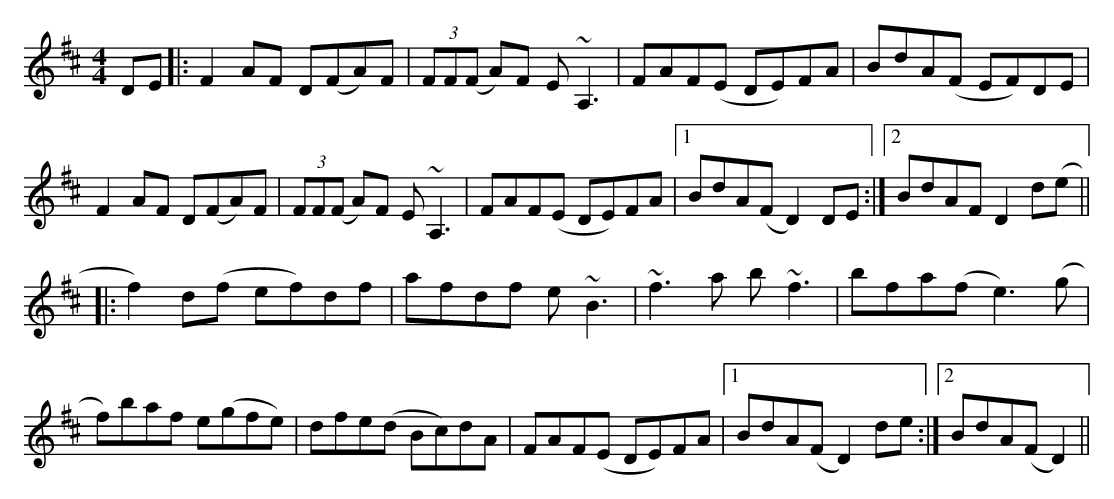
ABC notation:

X:1
M:4/4
K:D
DE|:F2AF D(FA)F|(3FF(F A)F E~A,3|FAF(E DE)FA|BdA(F EF)DE|
F2AF D(FA)F|(3FF(F A)F E~A,3|FAF(E DE)FA|1 BdA(F D2) DE:|2 BdAF D2d(e||
|:f2)d(f ef)df|afdf e~B3|~f3a b~f3|bfa(f e3)(g|
f)baf e(gfe)|dfe(d Bc)dA|FAF(E DE)FA|1 BdA(F D2) de:|2 BdA(F D2)||
